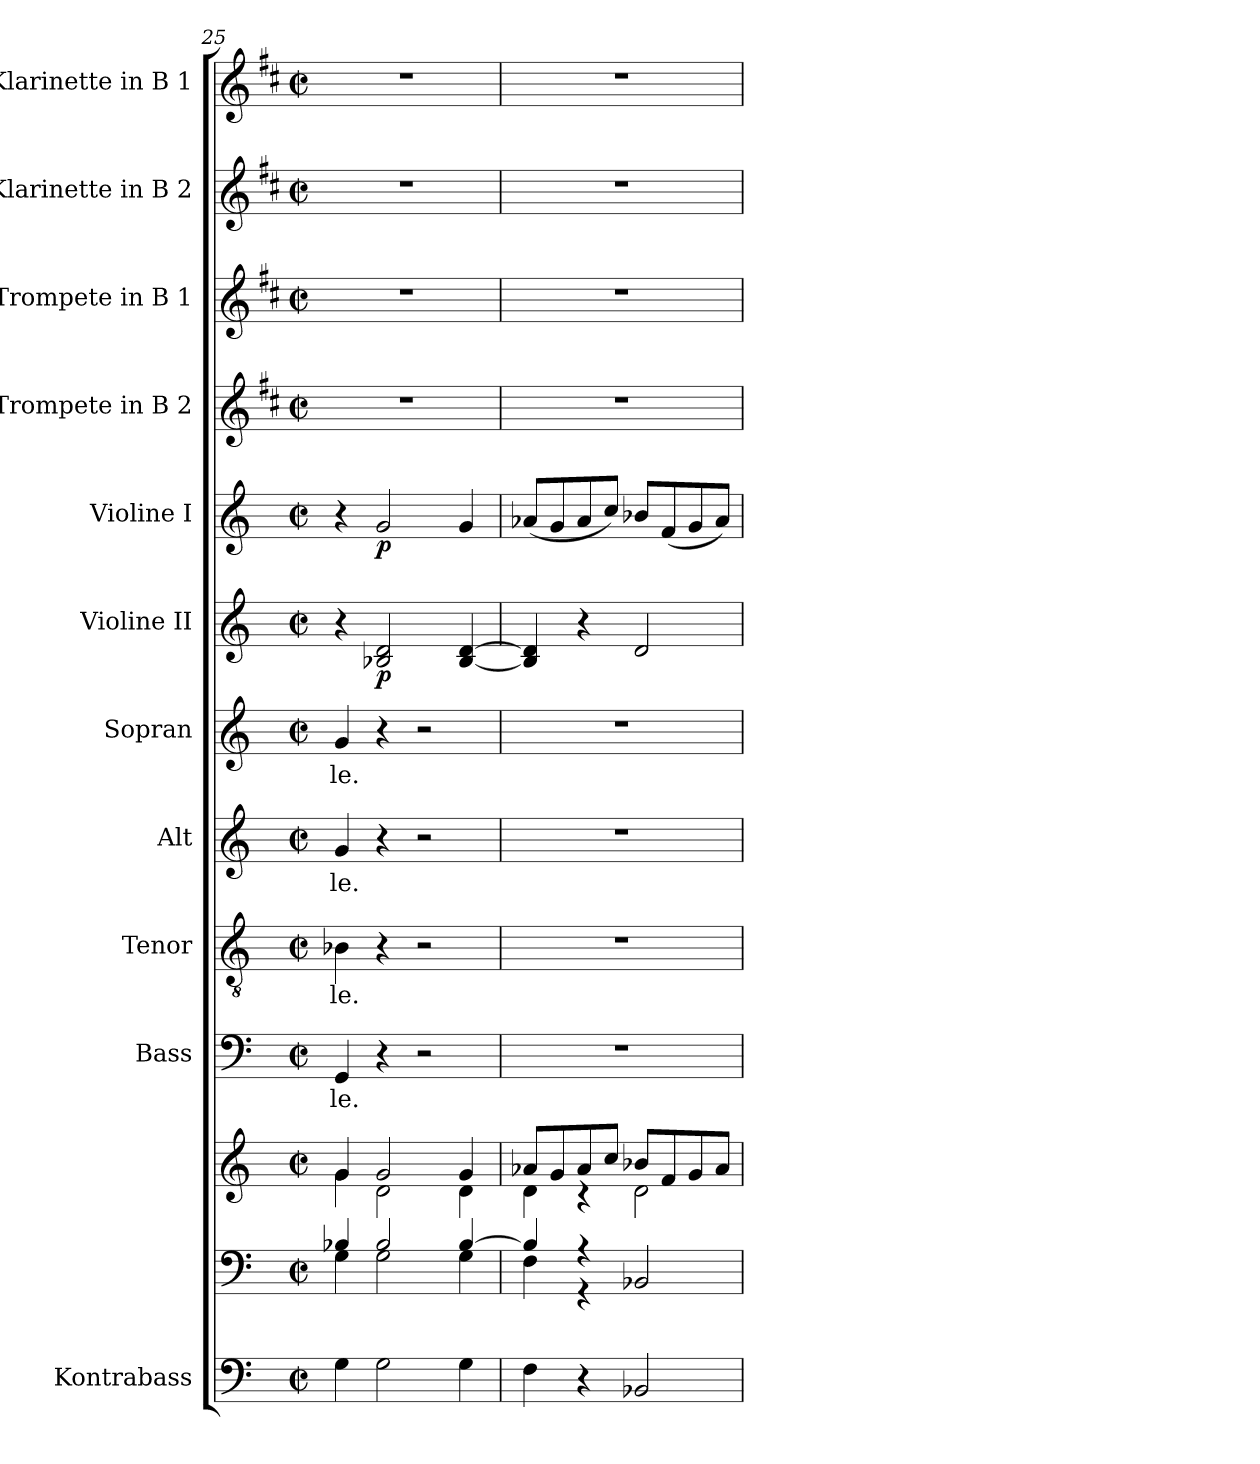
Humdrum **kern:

**kern	**kern	**kern	**kern	**text	**kern	**text	**kern	**text	**kern	**text	**kern	**dynam	**kern	**dynam	**kern	**kern	**kern	**kern
*part12	*part11	*part11	*part10	*part10	*part9	*part9	*part8	*part8	*part7	*part7	*part6	*part6	*part5	*part5	*part4	*part3	*part2	*part1
*staff13	*staff12	*staff11	*staff10	*staff10	*staff9	*staff9	*staff8	*staff8	*staff7	*staff7	*staff6	*staff6	*staff5	*staff5	*staff4	*staff3	*staff2	*staff1
*I"Kontrabass	*	*	*I"Bass	*	*I"Tenor	*	*I"Alt	*	*I"Sopran	*	*I"Violine II	*	*I"Violine I	*	*I"Trompete in B 2	*I"Trompete in B 1	*I"Klarinette in B 2	*I"Klarinette in B 1
*I'Kb.	*	*	*I'B	*	*I'T	*	*I'A	*	*I'S	*	*I'Vl. II	*	*I'Vl. I	*	*	*	*	*
*clefF4	*clefF4	*clefG2	*clefF4	*	*clefGv2	*	*clefG2	*	*clefG2	*	*clefG2	*	*clefG2	*	*clefG2	*clefG2	*clefG2	*clefG2
*ITrd7c12	*	*	*	*	*	*	*	*	*	*	*	*	*	*	*ITrd1c2	*ITrd1c2	*ITrd1c2	*ITrd1c2
*k[]	*k[]	*k[]	*k[]	*	*k[]	*	*k[]	*	*k[]	*	*k[]	*	*k[]	*	*k[]	*k[]	*k[]	*k[]
*C:	*C:	*C:	*C:	*	*C:	*	*C:	*	*C:	*	*C:	*	*C:	*	*C:	*C:	*C:	*C:
*M2/2	*M2/2	*M2/2	*M2/2	*	*M2/2	*	*M2/2	*	*M2/2	*	*M2/2	*	*M2/2	*	*M2/2	*M2/2	*M2/2	*M2/2
*met(c|)	*met(c|)	*met(c|)	*met(c|)	*	*met(c|)	*	*met(c|)	*	*met(c|)	*	*met(c|)	*	*met(c|)	*	*met(c|)	*met(c|)	*met(c|)	*met(c|)
=25	=25	=25	=25	=25	=25	=25	=25	=25	=25	=25	=25	=25	=25	=25	=25	=25	=25	=25
*	*^	*^	*	*	*	*	*	*	*	*	*	*	*	*	*	*	*	*
!	!	!	!	!	!	!LO:LY:b	!	!LO:LY:b	!	!LO:LY:b	!	!LO:LY:b	!	!	!	!	!	!	!	!
4GG\	4B-X/	4G\	4g/	4g\	4GG/	-le.	4B-X\	-le.	4g/	-le.	4g/	-le.	4r	.	4r	.	1r	1r	1r	1r
!	!	!	!	!	!	!	!	!	!	!	!	!	!	!LO:DY:b	!	!LO:DY:b	!	!	!	!
2GG\	2B-/	2G\	2g/	2d\	4r	.	4r	.	4r	.	4r	.	2B-X/ 2d/	p	2g/	p	.	.	.	.
.	.	.	.	.	2r	.	2r	.	2r	.	2r	.	.	.	.	.	.	.	.	.
4GG\	[>4B-/	4G\	4g/	4d\	.	.	.	.	.	.	.	.	[4B-/ [4d/	.	4g/	.	.	.	.	.
!!LO:PB:g=z
=26	=26	=26	=26	=26	=26	=26	=26	=26	=26	=26	=26	=26	=26	=26	=26	=26	=26	=26	=26	=26
4FF\	4B-/]	4F\	8a-X/L	4d\	1r	.	1r	.	1r	.	1r	.	4B-/] 4d/]	.	(<8a-X/L	.	1r	1r	1r	1r
.	.	.	8g/	.	.	.	.	.	.	.	.	.	.	.	8g/	.	.	.	.	.
4r	4r	4r	8a-/	4rc	.	.	.	.	.	.	.	.	4r	.	8a-/	.	.	.	.	.
.	.	.	8cc/J	.	.	.	.	.	.	.	.	.	.	.	8cc/J)	.	.	.	.	.
2BBB-X/	2BB-X/	2ryy	8b-X/L	2d\	.	.	.	.	.	.	.	.	2d/	.	8b-X/L	.	.	.	.	.
.	.	.	8f/	.	.	.	.	.	.	.	.	.	.	.	(<8f/	.	.	.	.	.
.	.	.	8g/	.	.	.	.	.	.	.	.	.	.	.	8g/	.	.	.	.	.
.	.	.	8a-/J	.	.	.	.	.	.	.	.	.	.	.	8a-/J)	.	.	.	.	.
*	*v	*v	*	*	*	*	*	*	*	*	*	*	*	*	*	*	*	*	*	*
*	*	*v	*v	*	*	*	*	*	*	*	*	*	*	*	*	*	*	*	*
=	=	=	=	=	=	=	=	=	=	=	=	=	=	=	=	=	=	=
*-	*-	*-	*-	*-	*-	*-	*-	*-	*-	*-	*-	*-	*-	*-	*-	*-	*-	*-
